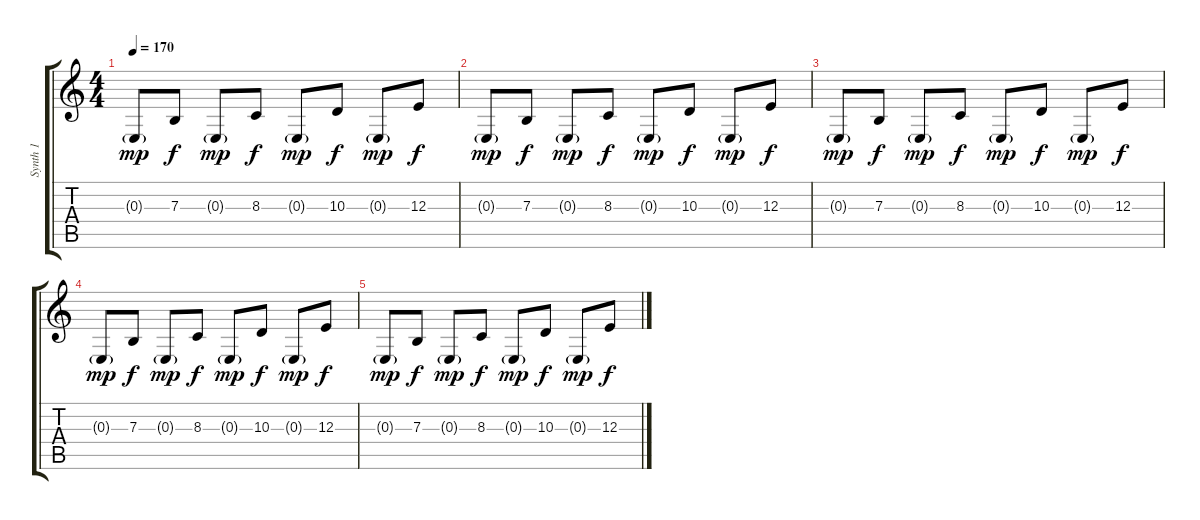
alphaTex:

\track ("Synth 1" "Synth 1") {instrument electricpiano1}
\staff {score tabs}
\tuning (Db4 Ab3 E3 B2 Gb2 B1) {hide}
\ts (4 4)
\tempo 170
\clef g2
\ks c
0.3{g}.8{dy mp} 7.3.8{dy f} 0.3{g}.8{dy mp} 8.3.8{dy f} 0.3{g}.8{dy mp} 10.3.8{dy f} 0.3{g}.8{dy mp} 12.3.8{dy f} |
0.3{g}.8{dy mp} 7.3.8{dy f} 0.3{g}.8{dy mp} 8.3.8{dy f} 0.3{g}.8{dy mp} 10.3.8{dy f} 0.3{g}.8{dy mp} 12.3.8{dy f} |
0.3{g}.8{dy mp} 7.3.8{dy f} 0.3{g}.8{dy mp} 8.3.8{dy f} 0.3{g}.8{dy mp} 10.3.8{dy f} 0.3{g}.8{dy mp} 12.3.8{dy f} |
0.3{g}.8{dy mp} 7.3.8{dy f} 0.3{g}.8{dy mp} 8.3.8{dy f} 0.3{g}.8{dy mp} 10.3.8{dy f} 0.3{g}.8{dy mp} 12.3.8{dy f} |
0.3{g}.8{dy mp} 7.3.8{dy f} 0.3{g}.8{dy mp} 8.3.8{dy f} 0.3{g}.8{dy mp} 10.3.8{dy f} 0.3{g}.8{dy mp} 12.3.8{dy f}
